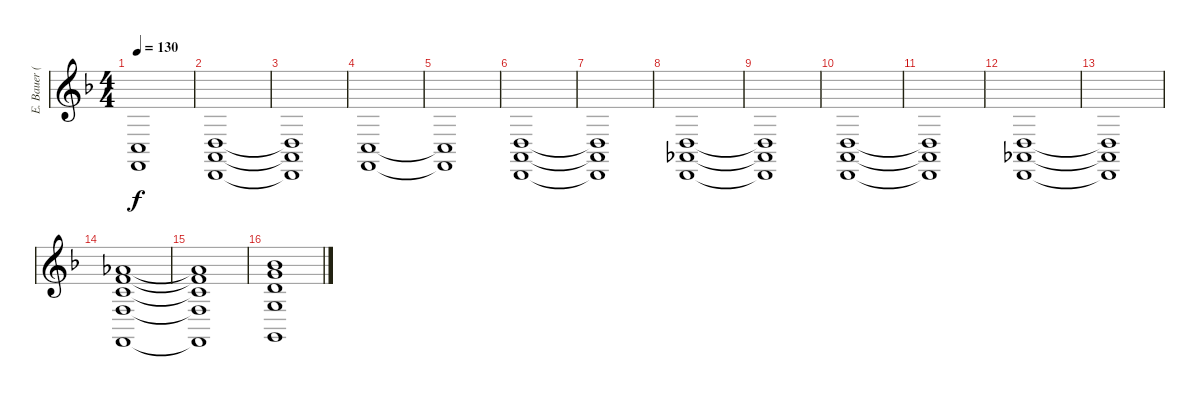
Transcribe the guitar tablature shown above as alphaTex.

\track ("E. Bauer (Keyboard)" "E. Bauer (") {instrument stringensemble1}
\staff {score}
\tuning (E4 B3 G3 D3 A2 E2 B1) {hide}
\ts (4 4)
\tempo 130
\clef g2
\ks dminor
(8.6{t} 6.7{t}).1{dy f} |
(5.5 5.6 3.7).1 |
(5.5{t} 5.6{t} 3.7{t}).1 |
(8.6 6.7).1 |
(8.6{t} 6.7{t}).1 |
(5.5 5.6 3.7).1 |
(5.5{t} 5.6{t} 3.7{t}).1 |
(5.5 4.6 3.7).1 |
(5.5{t} 4.6{t} 3.7{t}).1 |
(5.5 5.6 3.7).1 |
(5.5{t} 5.6{t} 3.7{t}).1 |
(5.5 4.6 3.7).1 |
(5.5{t} 4.6{t} 3.7{t}).1 |
(4.1 6.2 5.3 3.4 6.7).1 |
(4.1{t} 6.2{t} 5.3{t} 3.4{t} 6.7{t}).1 |
(6.1 8.2 7.3 5.4 8.7).1
